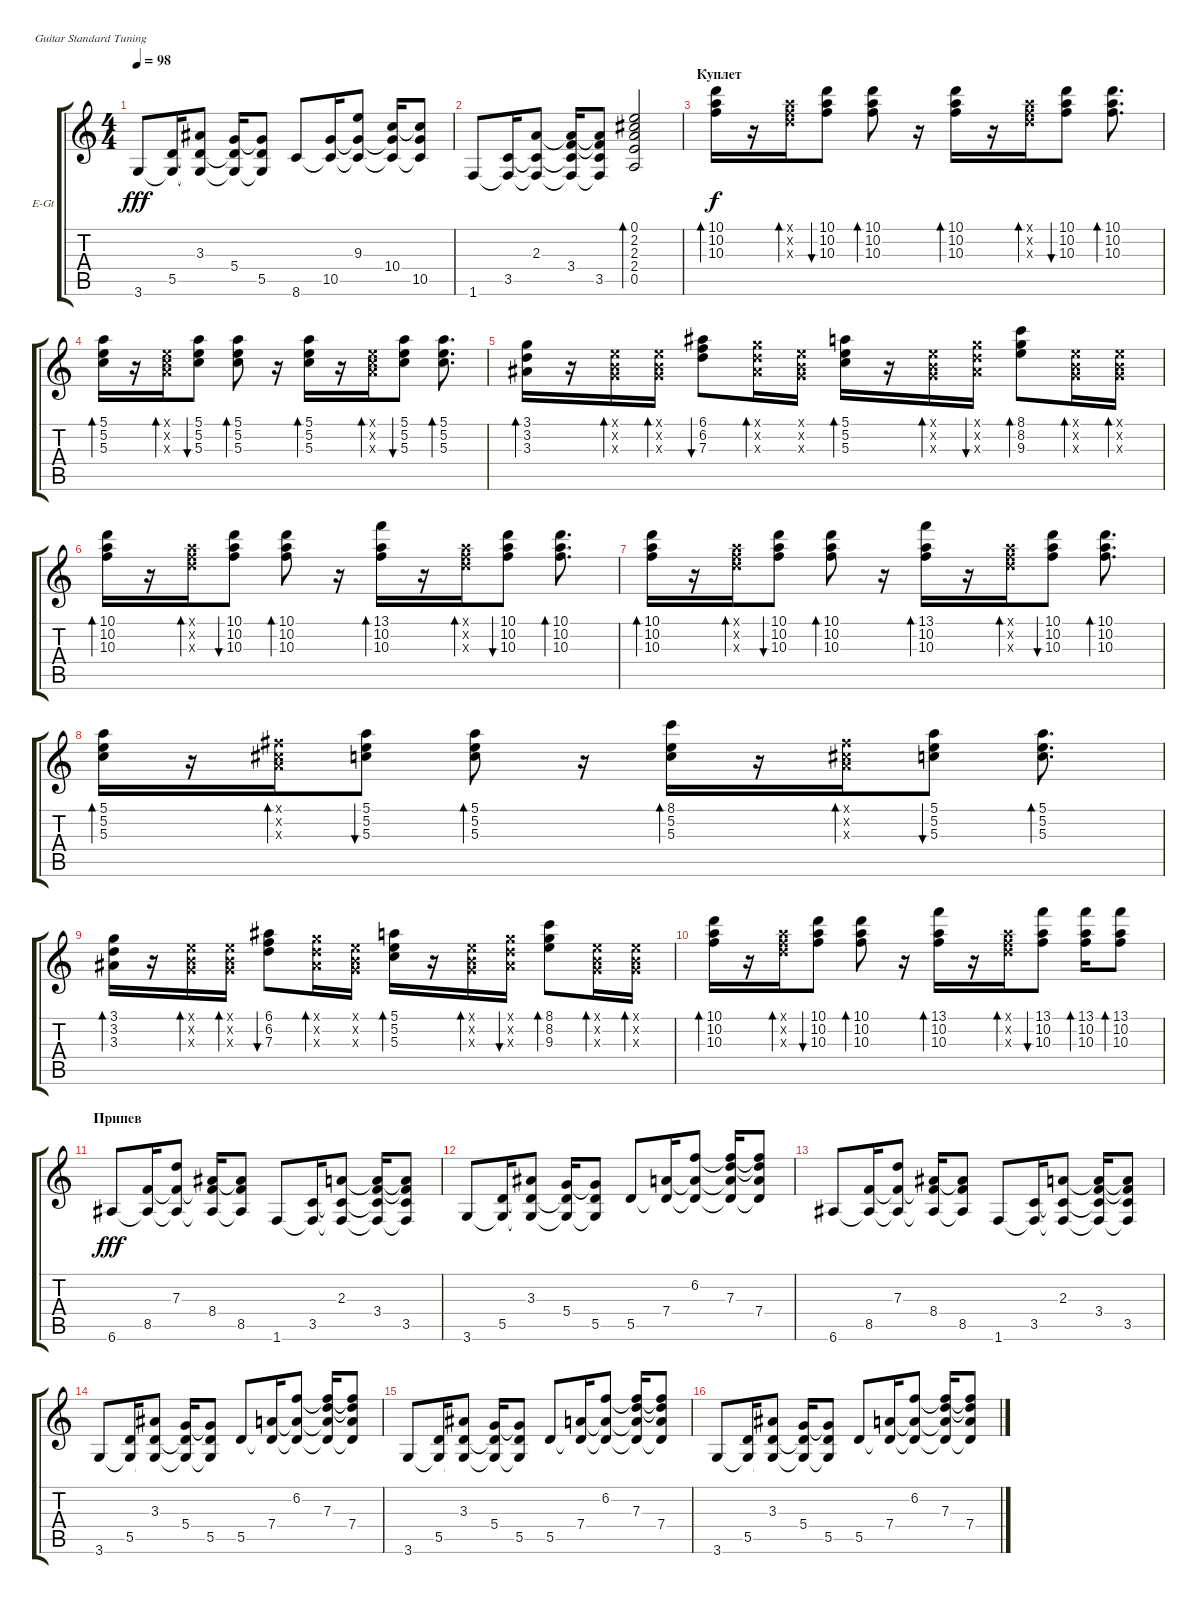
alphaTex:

\defaultSystemsLayout 4
\bracketExtendMode groupsimilarinstruments
\firstSystemTrackNameOrientation horizontal
\otherSystemsTrackNameOrientation horizontal
\track ("Г. Каспарян" "E-Gt") {instrument electricguitarclean}
\staff {score tabs}
\tuning (E4 B3 G3 D3 A2 E2)
\ts (4 4)
\tempo 98
\clef g2
\ks c
3.6.8{dy fff} (5.5 3.6{t}).16 (3.3 3.6{t} 5.5{t}).8 (5.4 3.6{t} 5.5{t}).16 (5.5 3.6{t} 5.4{t}).8 8.6.8 (10.5 8.6{t}).16 (9.3 8.6{t} 10.5{t}).8 (10.4 8.6{t} 10.5{t}).16 (10.5 8.6{t} 10.4{t}).8 |
1.6.8 (3.5 1.6{t}).16 (2.3 1.6{t} 3.5{t}).8 (3.4 1.6{t} 3.5{t} 2.3{t}).16 (3.5 1.6{t} 3.4{t} 2.3{t}).8 (0.5 2.4 2.3 2.2 0.1).2{bd 200} |
\section ("" "Куплет")
(10.3 10.2 10.1).16{bd 30 dy f} r.16 (7.3{x} 6.2{x} 5.1{x}).16{bd 30} (10.3 10.2 10.1).8{bu 31} (10.3 10.2 10.1).8{bd 30} r.16 (10.3 10.2 10.1).16{bd 30} r.16 (7.3{x} 6.2{x} 5.1{x}).16{bd 30} (10.3 10.2 10.1).8{bu 31} (10.3 10.2 10.1).8{d bd 30} |
(5.3 5.2 5.1).16{bd 30} r.16 (2.3{x} 1.2{x} 0.1{x}).16{bd 30} (5.3 5.2 5.1).8{bu 31} (5.3 5.2 5.1).8{bd 30} r.16 (5.3 5.2 5.1).16{bd 30} r.16 (2.3{x} 1.2{x} 0.1{x}).16{bd 30} (5.3 5.2 5.1).8{bu 31} (5.3 5.2 5.1).8{d bd 30} |
(3.3 3.2 3.1).16{bd 30} r.16 (0.3{x} 0.2{x} 0.1{x}).16{bd 30} (0.3{x} 0.2{x} 0.1{x}).16{bd 30} (7.3 6.2 6.1).8{bu 31} (3.3{x} 3.2{x} 3.1{x}).16{bd 30} (0.3{x} 0.2{x} 0.1{x}).16 (5.3 5.2 5.1).16{bd 30} r.16 (0.3{x} 0.2{x} 0.1{x}).16{bd 30} (3.3{x} 3.2{x} 3.1{x}).16{bu 31} (9.3 8.2 8.1).8{bd 30} (0.3{x} 0.2{x} 0.1{x}).16{bd 31} (0.3{x} 0.2{x} 0.1{x}).16{bd 31} |
(10.3 10.2 10.1).16{bd 30} r.16 (7.3{x} 6.2{x} 5.1{x}).16{bd 30} (10.3 10.2 10.1).8{bu 31} (10.3 10.2 10.1).8{bd 30} r.16 (10.3 10.2 13.1).16{bd 30} r.16 (7.3{x} 6.2{x} 5.1{x}).16{bd 30} (10.3 10.2 10.1).8{bu 31} (10.3 10.2 10.1).8{d bd 30} |
(10.3 10.2 10.1).16{bd 30} r.16 (7.3{x} 6.2{x} 5.1{x}).16{bd 30} (10.3 10.2 10.1).8{bu 31} (10.3 10.2 10.1).8{bd 30} r.16 (10.3 10.2 13.1).16{bd 30} r.16 (7.3{x} 6.2{x} 5.1{x}).16{bd 30} (10.3 10.2 10.1).8{bu 31} (10.3 10.2 10.1).8{d bd 30} |
(5.3 5.2 5.1).16{bd 30} r.16 (2.3{x} 2.2{x} 2.1{x}).16{bd 30} (5.3 5.2 5.1).8{bu 31} (5.3 5.2 5.1).8{bd 30} r.16 (5.3 5.2 8.1).16{bd 30} r.16 (2.3{x} 2.2{x} 2.1{x}).16{bd 30} (5.3 5.2 5.1).8{bu 31} (5.3 5.2 5.1).8{d bd 30} |
(3.3 3.2 3.1).16{bd 30} r.16 (0.3{x} 0.2{x} 0.1{x}).16{bd 30} (0.3{x} 0.2{x} 0.1{x}).16{bd 30} (7.3 6.2 6.1).8{bu 31} (3.3{x} 3.2{x} 3.1{x}).16{bd 30} (0.3{x} 0.2{x} 0.1{x}).16 (5.3 5.2 5.1).16{bd 30} r.16 (0.3{x} 0.2{x} 0.1{x}).16{bd 30} (3.3{x} 3.2{x} 3.1{x}).16{bu 31} (9.3 8.2 8.1).8{bd 30} (0.3{x} 0.2{x} 0.1{x}).16{bd 31} (0.3{x} 0.2{x} 0.1{x}).16{bd 31} |
(10.3 10.2 10.1).16{bd 30} r.16 (7.3{x} 6.2{x} 5.1{x}).16{bd 30} (10.3 10.2 10.1).8{bu 31} (10.3 10.2 10.1).8{bd 30} r.16 (10.3 10.2 13.1).16{bd 30} r.16 (7.3{x} 6.2{x} 5.1{x}).16{bd 30} (10.3 10.2 13.1).8{bu 31} (10.3 10.2 13.1).16{bd 30} (10.3 10.2 13.1).8{bd 30} |
\section ("" "Припев")
6.6.8{dy fff} (8.5 6.6{t}).16 (7.3 6.6{t} 8.5{t}).8 (8.4 6.6{t} 8.5{t}).16 (8.5 6.6{t} 8.4{t}).8 1.6.8 (3.5 1.6{t}).16 (2.3 1.6{t} 3.5{t}).8 (3.4 1.6{t} 3.5{t} 2.3{t}).16 (3.5 1.6{t} 3.4{t} 2.3{t}).8 |
3.6.8 (5.5 3.6{t}).16 (3.3 3.6{t} 5.5{t}).8 (5.4 3.6{t} 5.5{t}).16 (5.5 3.6{t} 5.4{t}).8 5.5.8 (7.4 5.5{t}).16 (6.2 5.5{t} 7.4{t}).8 (7.3 5.5{t} 7.4{t} 6.2{t}).16 (7.4 5.5{t} 6.2{t} 7.3{t}).8 |
6.6.8 (8.5 6.6{t}).16 (7.3 6.6{t} 8.5{t}).8 (8.4 6.6{t} 8.5{t}).16 (8.5 6.6{t} 8.4{t}).8 1.6.8 (3.5 1.6{t}).16 (2.3 1.6{t} 3.5{t}).8 (3.4 1.6{t} 3.5{t} 2.3{t}).16 (3.5 1.6{t} 3.4{t} 2.3{t}).8 |
3.6.8 (5.5 3.6{t}).16 (3.3 3.6{t} 5.5{t}).8 (5.4 3.6{t} 5.5{t}).16 (5.5 3.6{t} 5.4{t}).8 5.5.8 (7.4 5.5{t}).16 (6.2 5.5{t} 7.4{t}).8 (7.3 5.5{t} 7.4{t} 6.2{t}).16 (7.4 5.5{t} 6.2{t} 7.3{t}).8 |
3.6.8 (5.5 3.6{t}).16 (3.3 3.6{t} 5.5{t}).8 (5.4 3.6{t} 5.5{t}).16 (5.5 3.6{t} 5.4{t}).8 5.5.8 (7.4 5.5{t}).16 (6.2 5.5{t} 7.4{t}).8 (7.3 5.5{t} 7.4{t} 6.2{t}).16 (7.4 5.5{t} 6.2{t} 7.3{t}).8 |
3.6.8 (5.5 3.6{t}).16 (3.3 3.6{t} 5.5{t}).8 (5.4 3.6{t} 5.5{t}).16 (5.5 3.6{t} 5.4{t}).8 5.5.8 (7.4 5.5{t}).16 (6.2 5.5{t} 7.4{t}).8 (7.3 5.5{t} 7.4{t} 6.2{t}).16 (7.4 5.5{t} 6.2{t} 7.3{t}).8
